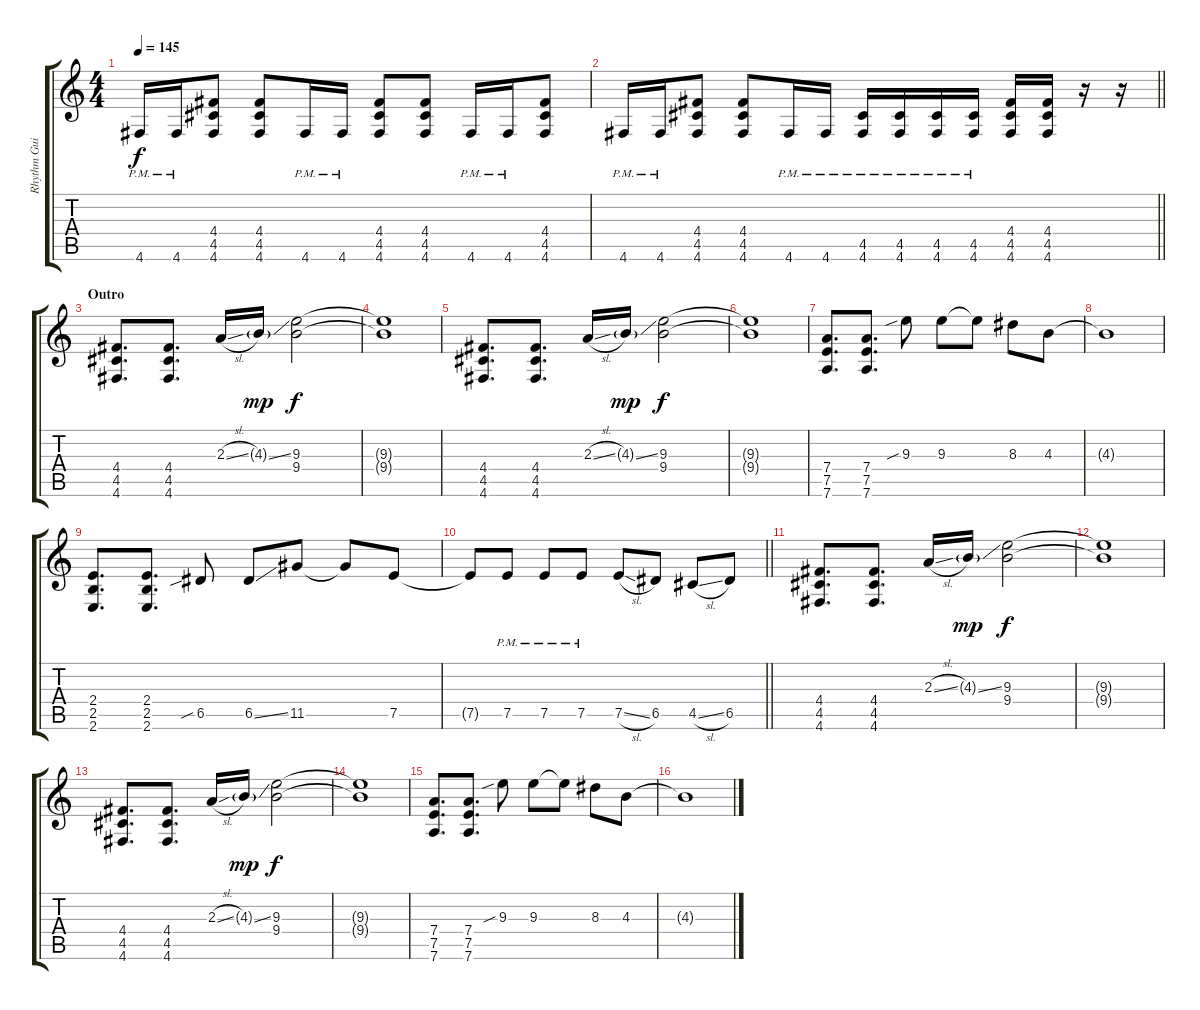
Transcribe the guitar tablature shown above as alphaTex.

\track ("Rhythm Guitar 2" "Rhythm Gui") {instrument distortionguitar}
\staff {score tabs}
\tuning (E4 B3 G3 D3 A2 D2) {hide}
\ts (4 4)
\tempo 145
\clef g2
\ks c
4.6{pm}.16{dy f} 4.6{pm}.16 (4.4 4.5 4.6).8 (4.4 4.5 4.6).8 4.6{pm}.16 4.6{pm}.16 (4.4 4.5 4.6).8 (4.4 4.5 4.6).8 4.6{pm}.16 4.6{pm}.16 (4.4 4.5 4.6).8 |
\barLineRight lightlight
4.6{pm}.16 4.6{pm}.16 (4.4 4.5 4.6).8 (4.4 4.5 4.6).8 4.6{pm}.16 4.6{pm}.16 (4.5{pm} 4.6{pm}).16 (4.5{pm} 4.6{pm}).16 (4.5{pm} 4.6{pm}).16 (4.5{pm} 4.6{pm}).16 (4.4 4.5 4.6).16 (4.4 4.5 4.6).16 r.16 r.16 |
\section ("" "Outro")
(4.4 4.5 4.6).8{d} (4.4 4.5 4.6).8{d} 2.3{sl}.16 4.3{ss g}.16{dy mp} (9.3 9.4).2{dy f} |
(9.3{t} 9.4{t}).1 |
(4.4 4.5 4.6).8{d} (4.4 4.5 4.6).8{d} 2.3{sl}.16 4.3{ss g}.16{dy mp} (9.3 9.4).2{dy f} |
(9.3{t} 9.4{t}).1 |
(7.4 7.5 7.6).8{d} (7.4 7.5 7.6).8{d} 9.3{sib}.8 9.3.8 9.3{t}.8 8.3.8 4.3.8 |
4.3{t}.1 |
(2.4 2.5 2.6).8{d} (2.4 2.5 2.6).8{d} 6.5{sib}.8 6.5{ss}.8 11.5.8 11.5{t}.8 7.5.8 |
\barLineRight lightlight
7.5{t}.8 7.5{pm}.8 7.5{pm}.8 7.5{pm}.8 7.5{sl}.8 6.5.8 4.5{sl}.8 6.5.8 |
(4.4 4.5 4.6).8{d} (4.4 4.5 4.6).8{d} 2.3{sl}.16 4.3{ss g}.16{dy mp} (9.3 9.4).2{dy f} |
(9.3{t} 9.4{t}).1 |
(4.4 4.5 4.6).8{d} (4.4 4.5 4.6).8{d} 2.3{sl}.16 4.3{ss g}.16{dy mp} (9.3 9.4).2{dy f} |
(9.3{t} 9.4{t}).1 |
(7.4 7.5 7.6).8{d} (7.4 7.5 7.6).8{d} 9.3{sib}.8 9.3.8 9.3{t}.8 8.3.8 4.3.8 |
4.3{t}.1
